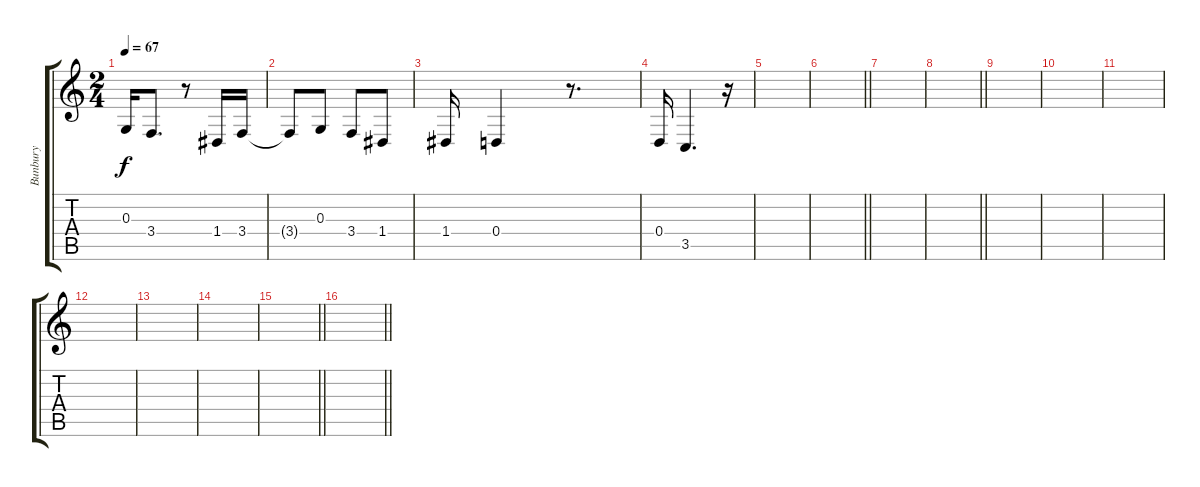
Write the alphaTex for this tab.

\track ("Bunbury" "Bunbury") {instrument altosax}
\staff {score tabs}
\tuning (E4 B3 G3 D3 A2 E2) {hide}
\ts (2 4)
\tempo 67
\clef g2
\ks c
0.3.16{dy f} 3.4.8{d} r.8 1.4.16 3.4.16 |
3.4{t}.8 0.3.8 3.4.8 1.4.8 |
1.4.16 0.4.4 r.8{d} |
0.4.16 3.5.4{d} r.16 |
|
\barLineRight lightlight
|
|
\barLineRight lightlight
|
|
|
|
|
|
|
\barLineRight lightlight
|
\barLineRight lightlight
